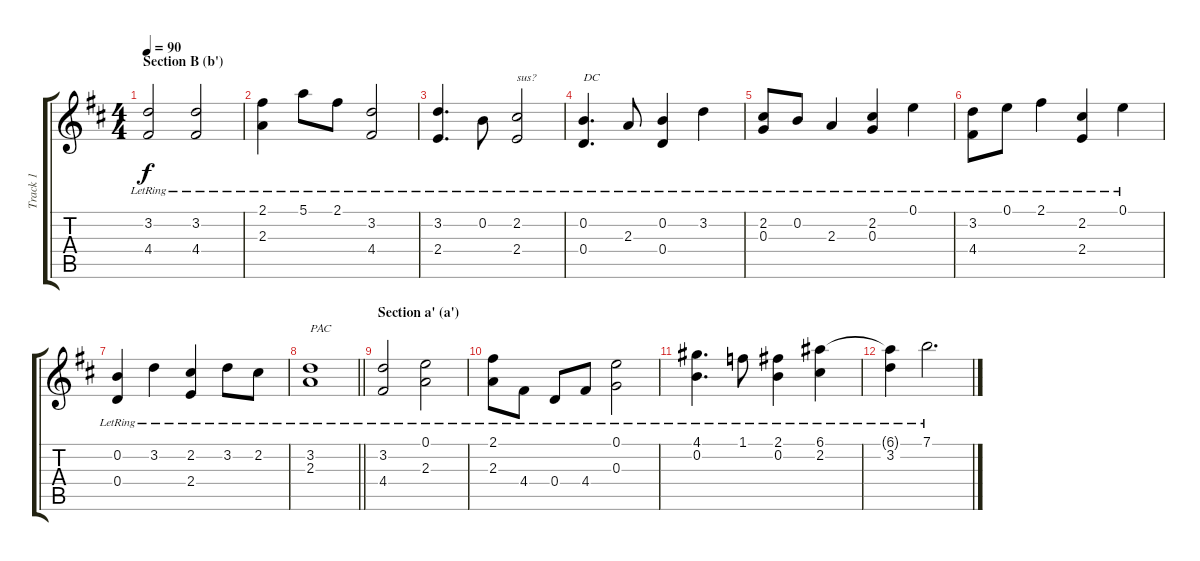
\track ("Track 1" "Track 1") {solo instrument acousticguitarnylon}
\staff {score tabs}
\tuning (E4 B3 G3 D3 A2 E2) {hide}
\ts (4 4)
\section ("" "Section B (b')")
\tempo 90
\clef g2
\ks bminor
(3.2{lr} 4.4{lr}).2{dy f} (3.2{lr} 4.4{lr}).2 |
(2.1{lr} 2.3{lr}).4 5.1{lr}.8 2.1{lr}.8 (3.2{lr} 4.4{lr}).2 |
(3.2{lr} 2.4{lr}).4{d} 0.2{lr}.8 (2.2{lr} 2.4{lr}).2{txt "sus?"} |
(0.2{lr} 0.4{lr}).4{d txt "DC"} 2.3{lr}.8 (0.2{lr} 0.4{lr}).4 3.2{lr}.4 |
(2.2{lr} 0.3{lr}).8 0.2{lr}.8 2.3{lr}.4 (2.2{lr} 0.3{lr}).4 0.1{lr}.4 |
(3.2{lr} 4.4{lr}).8 0.1{lr}.8 2.1{lr}.4 (2.2{lr} 2.4{lr}).4 0.1{lr}.4 |
(0.2{lr} 0.4{lr}).4 3.2{lr}.4 (2.2{lr} 2.4{lr}).4 3.2{lr}.8 2.2{lr}.8 |
\barLineRight lightlight
(3.2{lr} 2.3{lr}).1{txt "PAC"} |
\section ("" "Section a' (a')")
(3.2{lr} 4.4{lr}).2 (0.1{lr} 2.3{lr}).2 |
(2.1{lr} 2.3{lr}).8 4.4{lr}.8 0.4{lr}.8 4.4{lr}.8 (0.1{lr} 0.3{lr}).2 |
(4.1{lr} 0.2{lr}).4{d} 1.1{lr}.8 (2.1{lr} 0.2{lr}).4 (6.1{lr} 2.2{lr}).4 |
(6.1{t} 3.2{lr}).4 7.1{lr}.2{d}
